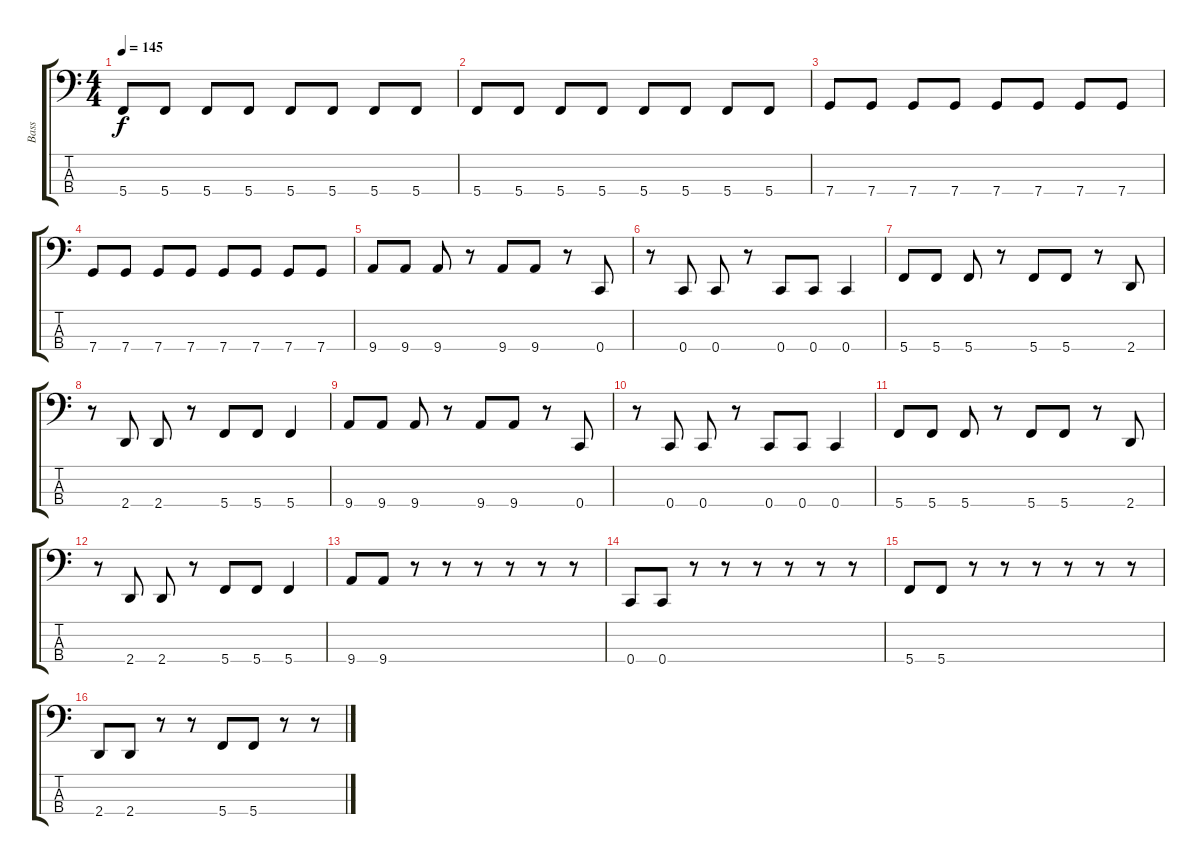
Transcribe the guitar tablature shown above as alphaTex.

\track ("Bass" "Bass") {instrument electricbassfinger}
\staff {score tabs}
\tuning (F2 C2 G1 C1) {hide}
\ts (4 4)
\tempo 145
\clef f4
\ks c
5.4.8{dy f} 5.4.8 5.4.8 5.4.8 5.4.8 5.4.8 5.4.8 5.4.8 |
5.4.8 5.4.8 5.4.8 5.4.8 5.4.8 5.4.8 5.4.8 5.4.8 |
7.4.8 7.4.8 7.4.8 7.4.8 7.4.8 7.4.8 7.4.8 7.4.8 |
7.4.8 7.4.8 7.4.8 7.4.8 7.4.8 7.4.8 7.4.8 7.4.8 |
9.4.8 9.4.8 9.4.8 r.8 9.4.8 9.4.8 r.8 0.4.8 |
r.8 0.4.8 0.4.8 r.8 0.4.8 0.4.8 0.4.4 |
5.4.8 5.4.8 5.4.8 r.8 5.4.8 5.4.8 r.8 2.4.8 |
r.8 2.4.8 2.4.8 r.8 5.4.8 5.4.8 5.4.4 |
9.4.8 9.4.8 9.4.8 r.8 9.4.8 9.4.8 r.8 0.4.8 |
r.8 0.4.8 0.4.8 r.8 0.4.8 0.4.8 0.4.4 |
5.4.8 5.4.8 5.4.8 r.8 5.4.8 5.4.8 r.8 2.4.8 |
r.8 2.4.8 2.4.8 r.8 5.4.8 5.4.8 5.4.4 |
9.4.8 9.4.8 r.8 r.8 r.8 r.8 r.8 r.8 |
0.4.8 0.4.8 r.8 r.8 r.8 r.8 r.8 r.8 |
5.4.8 5.4.8 r.8 r.8 r.8 r.8 r.8 r.8 |
2.4.8 2.4.8 r.8 r.8 5.4.8 5.4.8 r.8 r.8
